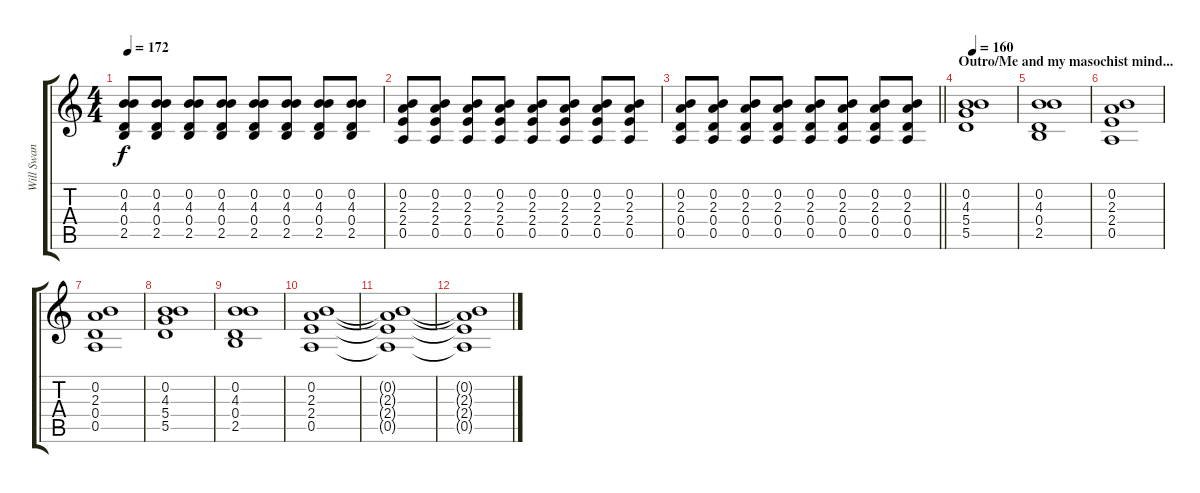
\track ("Will Swan (Guitar L)" "Will Swan ") {instrument distortionguitar}
\staff {score tabs}
\tuning (E4 B3 G3 D3 A2 D2) {hide}
\ts (4 4)
\tempo 172
\clef g2
\ks c
(0.2 4.3 0.4 2.5).8{dy f} (0.2 4.3 0.4 2.5).8 (0.2 4.3 0.4 2.5).8 (0.2 4.3 0.4 2.5).8 (0.2 4.3 0.4 2.5).8 (0.2 4.3 0.4 2.5).8 (0.2 4.3 0.4 2.5).8 (0.2 4.3 0.4 2.5).8 |
(0.2 2.3 2.4 0.5).8 (0.2 2.3 2.4 0.5).8 (0.2 2.3 2.4 0.5).8 (0.2 2.3 2.4 0.5).8 (0.2 2.3 2.4 0.5).8 (0.2 2.3 2.4 0.5).8 (0.2 2.3 2.4 0.5).8 (0.2 2.3 2.4 0.5).8 |
\barLineRight lightlight
(0.2 2.3 0.4 0.5).8 (0.2 2.3 0.4 0.5).8 (0.2 2.3 0.4 0.5).8 (0.2 2.3 0.4 0.5).8 (0.2 2.3 0.4 0.5).8 (0.2 2.3 0.4 0.5).8 (0.2 2.3 0.4 0.5).8 (0.2 2.3 0.4 0.5).8 |
\section ("" "Outro/Me and my masochist mind...")
\tempo 160
(0.2 4.3 5.4 5.5).1 |
(0.2 4.3 0.4 2.5).1 |
(0.2 2.3 2.4 0.5).1 |
(0.2 2.3 0.4 0.5).1 |
(0.2 4.3 5.4 5.5).1 |
(0.2 4.3 0.4 2.5).1 |
(0.2 2.3 2.4 0.5).1 |
(0.2{t} 2.3{t} 2.4{t} 0.5{t}).1 |
(0.2{t} 2.3{t} 2.4{t} 0.5{t}).1
